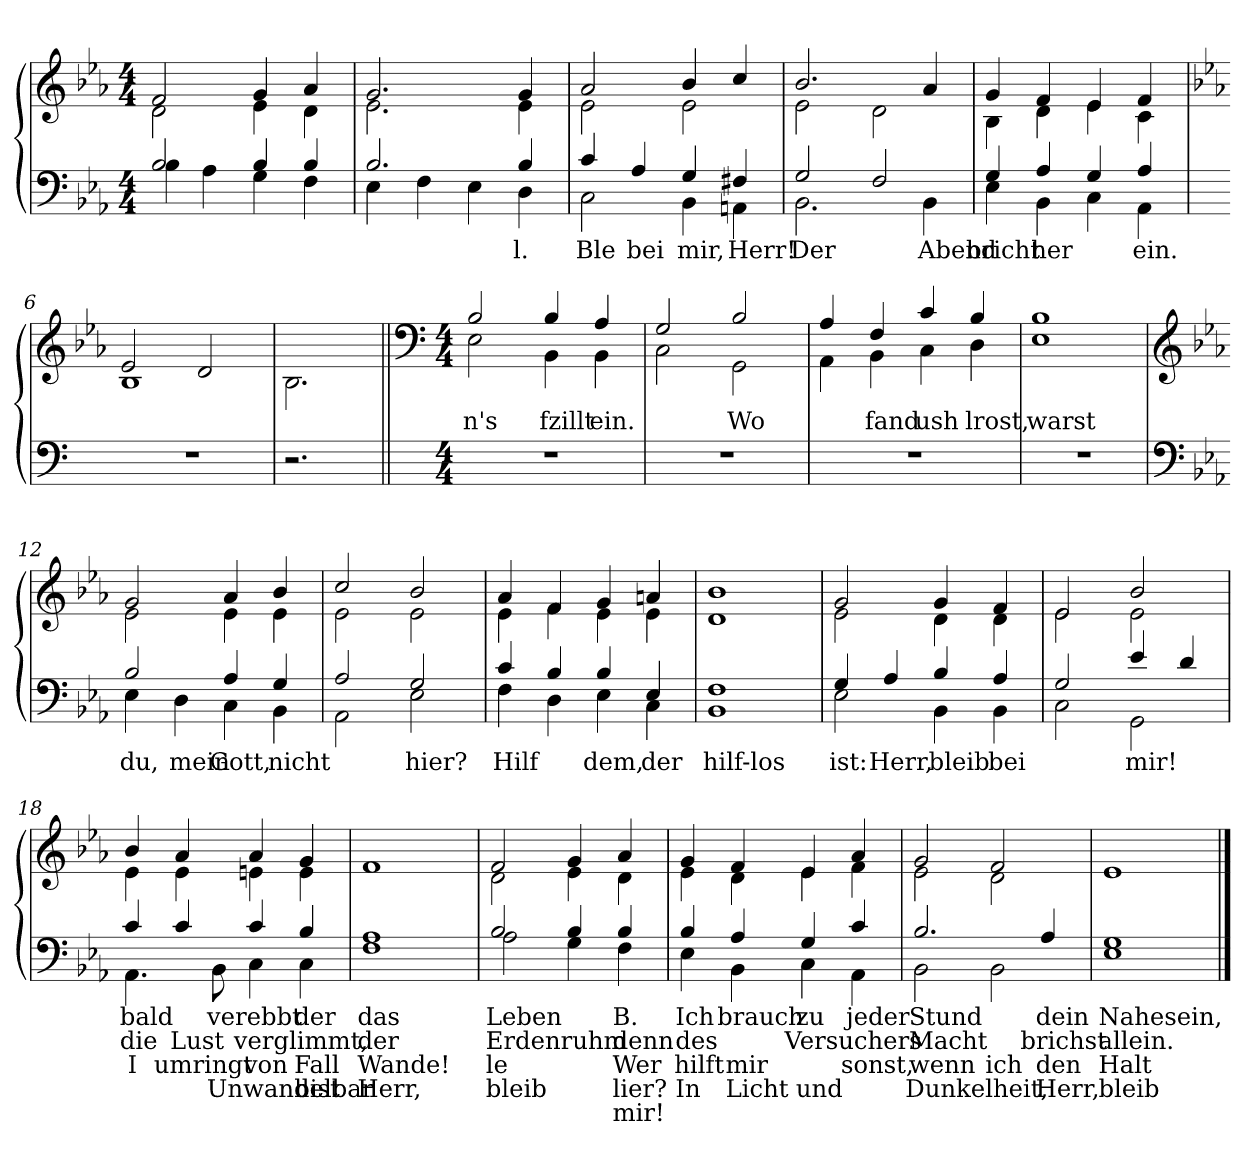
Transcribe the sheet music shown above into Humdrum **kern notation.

**kern	**text	**text	**text	**text	**text	**kern	**text
*part2	*part2	*part2	*part2	*part2	*part2	*part1	*part1
*staff2	*staff2	*staff2	*staff2	*staff2	*staff2	*staff1	*staff1
*clefF4	*	*	*	*	*	*clefG2	*
*k[b-e-a-]	*	*	*	*	*	*k[b-e-a-]	*
*M4/4	*	*	*	*	*	*M4/4	*
=1	=1	=1	=1	=1	=1	=1	=1
*^	*	*	*	*	*	*^	*
2B-/	4B-\	.	.	.	.	.	2f/	2d\	.
.	4A-\	.	.	.	.	.	.	.	.
4B-/	4G\	.	.	.	.	.	4g/	4e-\	.
4B-/	4F\	.	.	.	.	.	4a-/	4d\	.
=2	=2	=2	=2	=2	=2	=2	=2	=2	=2
2.B-/	4E-\	.	.	.	.	.	2.g/	2.e-\	.
.	4F\	.	.	.	.	.	.	.	.
.	4E-\	.	.	.	.	.	.	.	.
4B-/	4D\	l.	.	.	.	.	4g/	4e-\	.
=3	=3	=3	=3	=3	=3	=3	=3	=3	=3
4c/	2C\	Ble	.	.	.	.	2a-/	2e-\	.
4A-/	.	bei	.	.	.	.	.	.	.
4G/	4BB-\	mir,	.	.	.	.	4b-/	2e-\	.
4F#X/	4AAn\	Herr!	.	.	.	.	4cc/	.	.
=4	=4	=4	=4	=4	=4	=4	=4	=4	=4
2G/	2.BB-\	Der	.	.	.	.	2.b-/	2e-\	.
2F/	.	.	.	.	.	.	.	2d\	.
.	4BB-\	Abend	.	.	.	.	4a-/	.	.
=5	=5	=5	=5	=5	=5	=5	=5	=5	=5
4G/	4E-\	bricht	.	.	.	.	4g/	4B-\	.
4A-/	4BB-\	her	.	.	.	.	4f/	4d\	.
4G/	4C\	.	.	.	.	.	4e-/	4e-\	.
4A-/	4AA-\	ein.	.	.	.	.	4f/	4c\	.
*v	*v	*	*	*	*	*	*	*	*
!!LO:LB:g=z	!!
=6	=6	=6	=6	=6	=6	=6	=6	=6
*k[]	*	*	*	*	*	*	*	*
1r	.	.	.	.	.	2e-/	1B-	.
.	.	.	.	.	.	2d/	.	.
*	*	*	*	*	*	*v	*v	*
=7	=7	=7	=7	=7	=7	=7	=7
2.r	.	.	.	.	.	2.B-\	.
!!LO:LB:g=z
=8||	=8||	=8||	=8||	=8||	=8||	=8||	=8||
*	*	*	*	*	*	*clefF4	*
*M4/4	*	*	*	*	*	*M4/4	*
*	*	*	*	*	*	*^	*
1r	.	.	.	.	.	2B-/	2E-\	n's
.	.	.	.	.	.	4B-/	4BB-\	fzillt
.	.	.	.	.	.	4A-/	4BB-\	ein.
=9	=9	=9	=9	=9	=9	=9	=9	=9
1r	.	.	.	.	.	2G/	2C\	.
.	.	.	.	.	.	2B-/	2GG\	Wo
=10	=10	=10	=10	=10	=10	=10	=10	=10
1r	.	.	.	.	.	4A-/	4AA-\	.
.	.	.	.	.	.	4F/	4BB-\	fand
.	.	.	.	.	.	4c/	4C\	ush
.	.	.	.	.	.	4B-/	4D\	lrost,
*	*	*	*	*	*	*v	*v	*
=11	=11	=11	=11	=11	=11	=11	=11
1r	.	.	.	.	.	1B- 1E-	warst
!!LO:LB:g=z
=12	=12	=12	=12	=12	=12	=12	=12
*clefF4	*	*	*	*	*	*clefG2	*
*k[b-e-a-]	*	*	*	*	*	*	*
*^	*	*	*	*	*	*^	*
2B-/	4E-\	du,	.	.	.	.	2g/	2e-\	.
.	4D\	mein	.	.	.	.	.	.	.
4A-/	4C\	Gott,	.	.	.	.	4a-/	4e-\	.
4G/	4BB-\	nicht	.	.	.	.	4b-/	4e-\	.
=13	=13	=13	=13	=13	=13	=13	=13	=13	=13
2A-/	2AA-\	.	.	.	.	.	2cc/	2e-\	.
2G/	2E-\	hier?	.	.	.	.	2b-/	2e-\	.
=14	=14	=14	=14	=14	=14	=14	=14	=14	=14
4c/	4F\	Hilf	.	.	.	.	4a-/	4e-\	.
4B-/	4D\	.	.	.	.	.	4f/	4f\	.
4B-/	4E-\	dem,	.	.	.	.	4g/	4e-\	.
4E-/	4C\	der	.	.	.	.	4an/	4e-\	.
*v	*v	*	*	*	*	*	*	*	*
*	*	*	*	*	*	*v	*v	*
=15	=15	=15	=15	=15	=15	=15	=15
1F 1BB-	hilf-los	.	.	.	.	1b- 1d	.
=16	=16	=16	=16	=16	=16	=16	=16
*^	*	*	*	*	*	*^	*
4G/	2E-\	ist:	.	.	.	.	2g/	2e-\	.
4A-/	.	Herr,	.	.	.	.	.	.	.
4B-/	4BB-\	bleib	.	.	.	.	4g/	4d\	.
4A-/	4BB-\	bei	.	.	.	.	4f/	4d\	.
=17	=17	=17	=17	=17	=17	=17	=17	=17	=17
2G/	2C\	.	.	.	.	.	2e-/	2e-\	.
4e-/	2GG\	mir!	.	.	.	.	2b-/	2e-\	.
4d/	.	.	.	.	.	.	.	.	.
!!LO:LB:g=z	!!
=18	=18	=18	=18	=18	=18	=18	=18	=18	=18
4c/	4.AA-\	bald	die	I	.	.	4b-/	4e-\	.
4c/	.	.	Lust	umringt	.	.	4a-/	4e-\	.
.	8BB-\	verebbt	.	.	Unwandelbar	.	.	.	.
4c/	4C\	.	verglimmt,	von	.	.	4a-/	4en\	.
4B-/	4C\	der	.	Fall	bist	.	4g/	4e\	.
*v	*v	*	*	*	*	*	*	*	*
*	*	*	*	*	*	*v	*v	*
=19	=19	=19	=19	=19	=19	=19	=19
1A- 1F	das	der	Wande!	Herr,	.	1f	.
=20	=20	=20	=20	=20	=20	=20	=20
*^	*	*	*	*	*	*^	*
2B-/	2A-\	Leben	Erdenruhm	le	bleib	.	2f/	2d\	.
4B-/	4G\	.	.	.	.	.	4g/	4e-\	.
4B-/	4F\	B.	denn	Wer	lier?	mir!	4a-/	4d\	.
=21	=21	=21	=21	=21	=21	=21	=21	=21	=21
4B-/	4E-\	Ich	des	hilft	In	.	4g/	4e-\	.
4A-/	4BB-\	brauch	.	mir	Licht	.	4f/	4d\	.
4G/	4C\	zu	Versuchers	.	und	.	4e-/	4e-\	.
4c/	4AA-\	jeder	.	sonst,	.	.	4a-/	4f\	.
=22	=22	=22	=22	=22	=22	=22	=22	=22	=22
2.B-/	2BB-\	Stund	Macht	wenn	Dunkelheit,	.	2g/	2e-\	.
.	2BB-\	.	.	ich	.	.	2f/	2d\	.
4A-/	.	dein	brichst	den	Herr,	.	.	.	.
*v	*v	*	*	*	*	*	*	*	*
*	*	*	*	*	*	*v	*v	*
=23	=23	=23	=23	=23	=23	=23	=23
1G 1E-	Nahesein,	allein.	Halt	bleib	.	1e-	.
==	==	==	==	==	==	==	==
*-	*-	*-	*-	*-	*-	*-	*-
